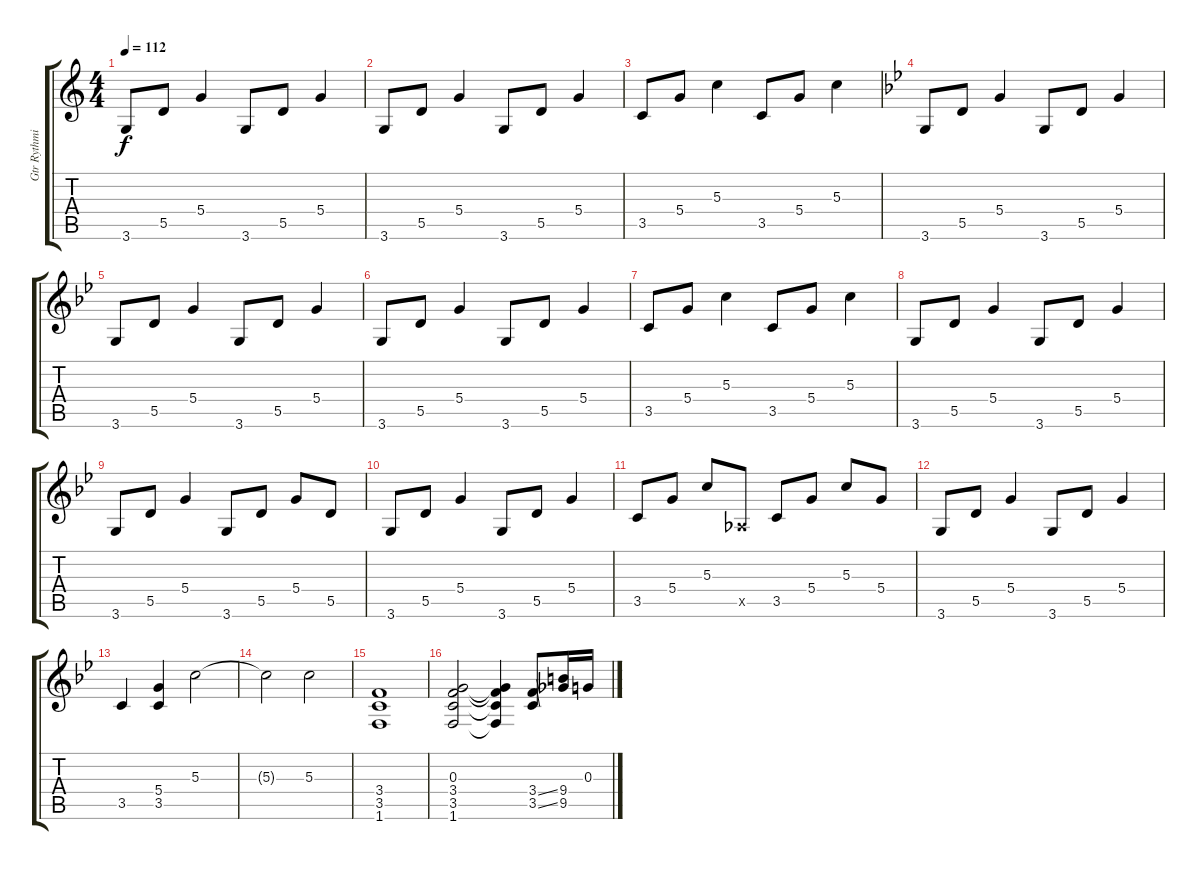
\track ("Gtr Rythmique" "Gtr Rythmi") {instrument distortionguitar}
\staff {score tabs}
\tuning (E4 B3 G3 D3 A2 E2) {hide}
\ts (4 4)
\tempo 112
\clef g2
\ks c
3.6.8{dy f} 5.5.8 5.4.4 3.6.8 5.5.8 5.4.4 |
3.6.8 5.5.8 5.4.4 3.6.8 5.5.8 5.4.4 |
3.5.8 5.4.8 5.3.4 3.5.8 5.4.8 5.3.4 |
\ks bb
3.6.8 5.5.8 5.4.4 3.6.8 5.5.8 5.4.4 |
3.6.8 5.5.8 5.4.4 3.6.8 5.5.8 5.4.4 |
3.6.8 5.5.8 5.4.4 3.6.8 5.5.8 5.4.4 |
3.5.8 5.4.8 5.3.4 3.5.8 5.4.8 5.3.4 |
3.6.8 5.5.8 5.4.4 3.6.8 5.5.8 5.4.4 |
3.6.8 5.5.8 5.4.4 3.6.8 5.5.8 5.4.8 5.5.8 |
3.6.8 5.5.8 5.4.4 3.6.8 5.5.8 5.4.4 |
3.5.8 5.4.8 5.3.8 -1.5{x}.8 3.5.8 5.4.8 5.3.8 5.4.8 |
3.6.8 5.5.8 5.4.4 3.6.8 5.5.8 5.4.4 |
3.5.4 (5.4 3.5).4 5.3.2 |
5.3{t}.2 5.3.2 |
(3.4 3.5 1.6).1 |
(0.3 3.4 3.5 1.6).2 (0.3{t} 3.4{t} 3.5{t} 1.6{t}).4 (3.4{ss} 3.5{ss}).8 (9.4 9.5).16 0.3.16
